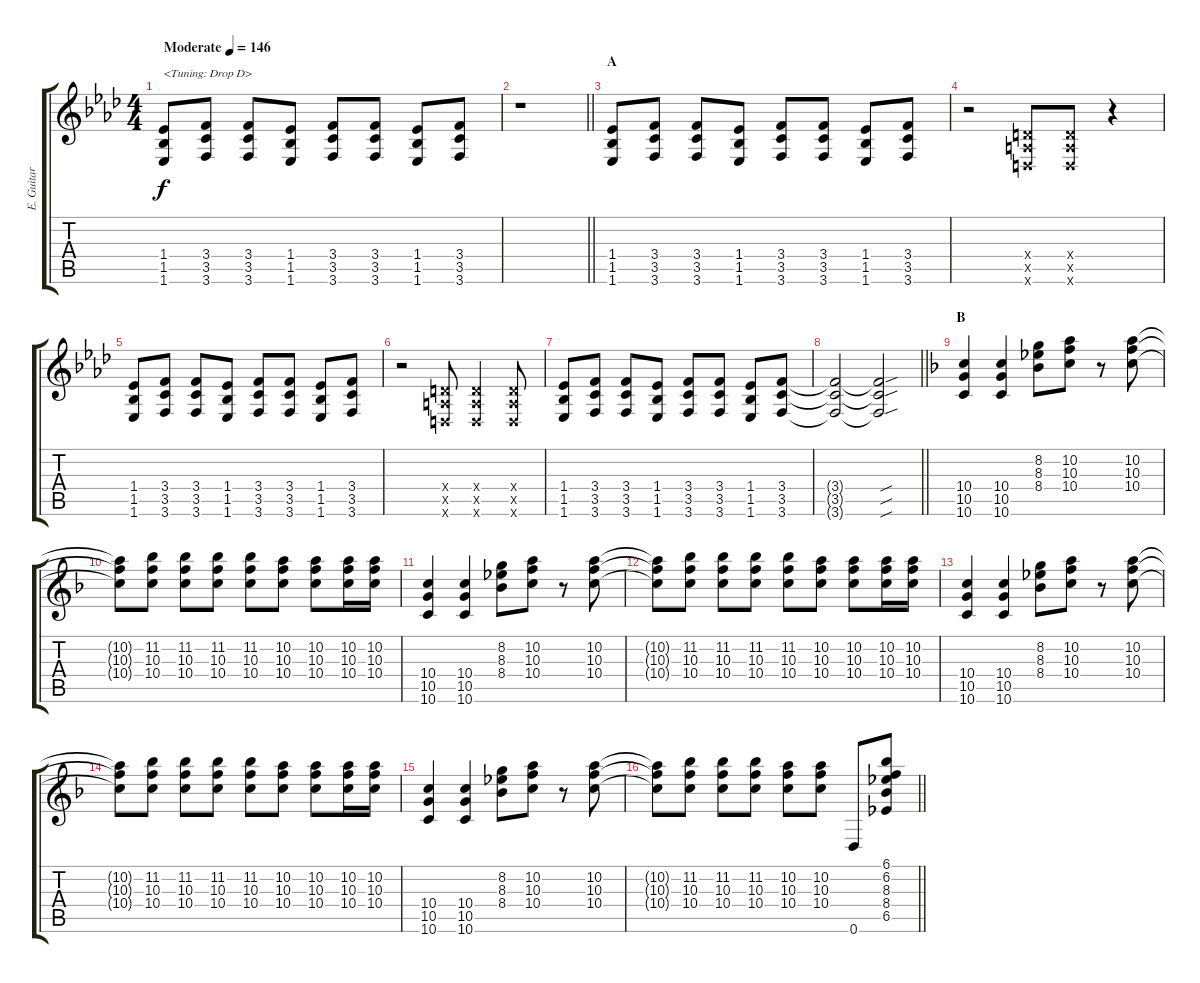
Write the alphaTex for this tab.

\track ("E. Guitar II" "E. Guitar ") {instrument overdrivenguitar}
\staff {score tabs}
\tuning (E4 B3 G3 D3 A2 D2) {hide}
\ts (4 4)
\tempo (146 "Moderate")
\clef g2
\ks ab
(1.4 1.5 1.6).8{txt "<Tuning: Drop D>" dy f instrument overdrivenguitar} (3.4 3.5 3.6).8 (3.4 3.5 3.6).8 (1.4 1.5 1.6).8 (3.4 3.5 3.6).8 (3.4 3.5 3.6).8 (1.4 1.5 1.6).8 (3.4 3.5 3.6).8 |
\barLineRight lightlight
r.1 |
\section ("" "A")
(1.4 1.5 1.6).8 (3.4 3.5 3.6).8 (3.4 3.5 3.6).8 (1.4 1.5 1.6).8 (3.4 3.5 3.6).8 (3.4 3.5 3.6).8 (1.4 1.5 1.6).8 (3.4 3.5 3.6).8 |
r.2 (0.4{x} 0.5{x} 0.6{x}).8 (0.4{x} 0.5{x} 0.6{x}).8 r.4 |
(1.4 1.5 1.6).8 (3.4 3.5 3.6).8 (3.4 3.5 3.6).8 (1.4 1.5 1.6).8 (3.4 3.5 3.6).8 (3.4 3.5 3.6).8 (1.4 1.5 1.6).8 (3.4 3.5 3.6).8 |
r.2 (0.4{x} 0.5{x} 0.6{x}).8 (0.4{x} 0.5{x} 0.6{x}).4 (0.4{x} 0.5{x} 0.6{x}).8 |
(1.4 1.5 1.6).8 (3.4 3.5 3.6).8 (3.4 3.5 3.6).8 (1.4 1.5 1.6).8 (3.4 3.5 3.6).8 (3.4 3.5 3.6).8 (1.4 1.5 1.6).8 (3.4 3.5 3.6).8 |
\barLineRight lightlight
(3.4{t} 3.5{t} 3.6{t}).2 (3.4{sou t} 3.5{sou t} 3.6{sou t}).2 |
\section ("" "B")
\ks f
(10.4 10.5 10.6).4 (10.4 10.5 10.6).4 (8.2 8.3 8.4).8 (10.2 10.3 10.4).8 r.8 (10.2 10.3 10.4).8 |
(10.2{t} 10.3{t} 10.4{t}).8 (11.2 10.3 10.4).8 (11.2 10.3 10.4).8 (11.2 10.3 10.4).8 (11.2 10.3 10.4).8 (10.2 10.3 10.4).8 (10.2 10.3 10.4).8 (10.2 10.3 10.4).16 (10.2 10.3 10.4).16 |
(10.4 10.5 10.6).4 (10.4 10.5 10.6).4 (8.2 8.3 8.4).8 (10.2 10.3 10.4).8 r.8 (10.2 10.3 10.4).8 |
(10.2{t} 10.3{t} 10.4{t}).8 (11.2 10.3 10.4).8 (11.2 10.3 10.4).8 (11.2 10.3 10.4).8 (11.2 10.3 10.4).8 (10.2 10.3 10.4).8 (10.2 10.3 10.4).8 (10.2 10.3 10.4).16 (10.2 10.3 10.4).16 |
(10.4 10.5 10.6).4 (10.4 10.5 10.6).4 (8.2 8.3 8.4).8 (10.2 10.3 10.4).8 r.8 (10.2 10.3 10.4).8 |
(10.2{t} 10.3{t} 10.4{t}).8 (11.2 10.3 10.4).8 (11.2 10.3 10.4).8 (11.2 10.3 10.4).8 (11.2 10.3 10.4).8 (10.2 10.3 10.4).8 (10.2 10.3 10.4).8 (10.2 10.3 10.4).16 (10.2 10.3 10.4).16 |
(10.4 10.5 10.6).4 (10.4 10.5 10.6).4 (8.2 8.3 8.4).8 (10.2 10.3 10.4).8 r.8 (10.2 10.3 10.4).8 |
\barLineRight lightlight
(10.2{t} 10.3{t} 10.4{t}).8 (11.2 10.3 10.4).8 (11.2 10.3 10.4).8 (11.2 10.3 10.4).8 (10.2 10.3 10.4).8 (10.2 10.3 10.4).8 0.6.8 (6.1 6.2 8.3 8.4 6.5).8
